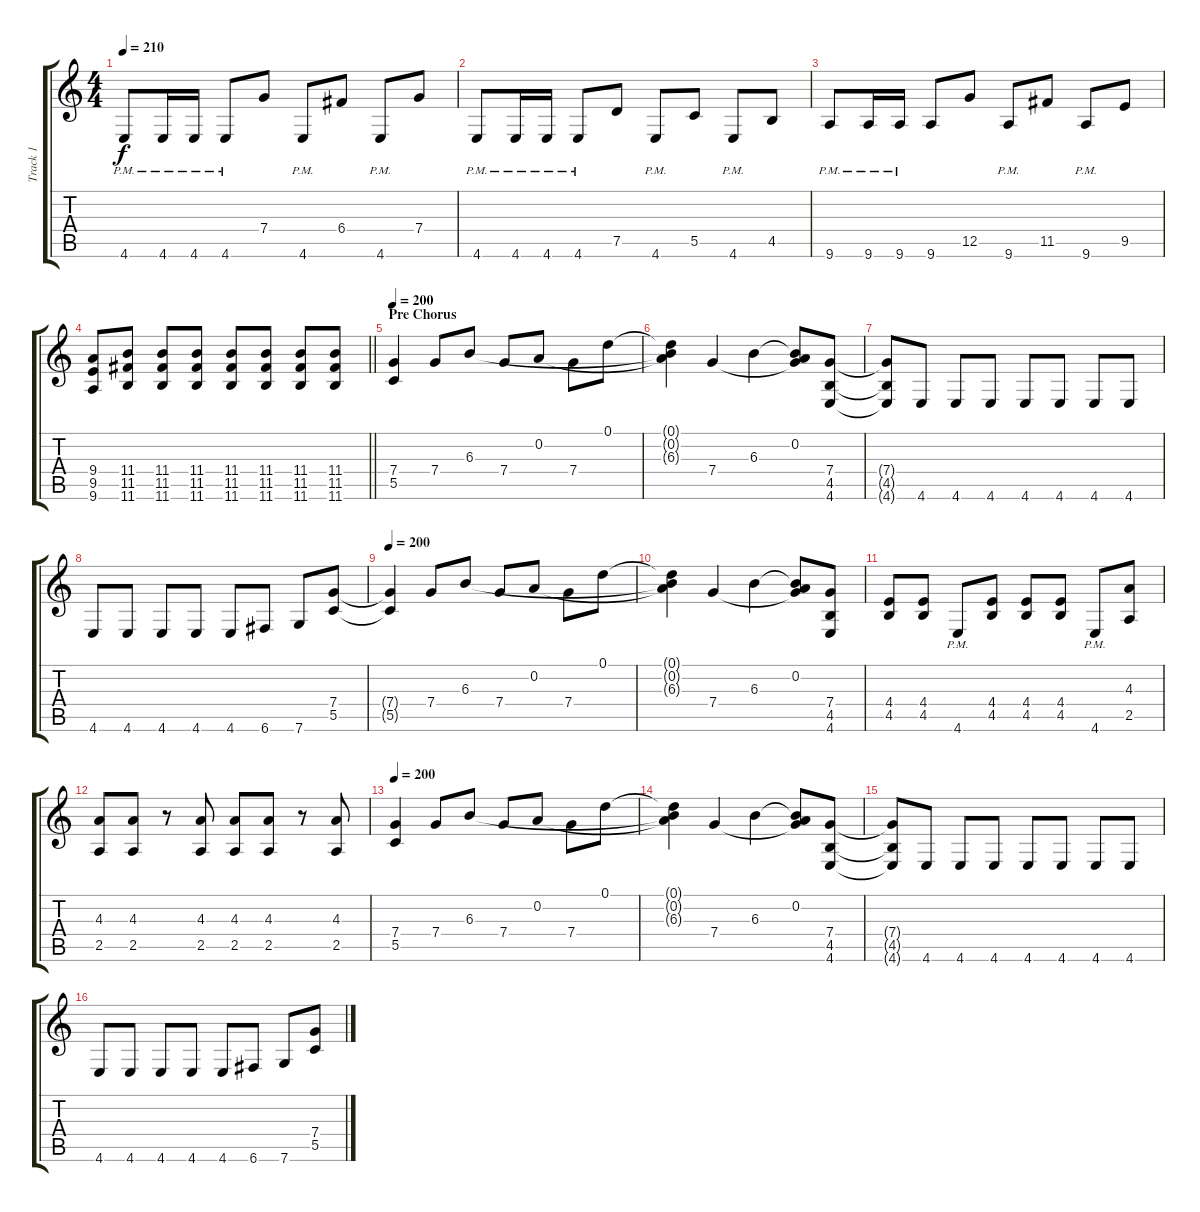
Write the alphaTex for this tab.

\track ("Track 1" "Track 1") {instrument distortionguitar}
\staff {score tabs}
\tuning (D4 A3 F3 C3 G2 C2) {hide}
\ts (4 4)
\tempo 210
\clef g2
\ks c
4.6{pm}.8{dy f} 4.6{pm}.16 4.6{pm}.16 4.6{pm}.8 7.4.8 4.6{pm}.8 6.4.8 4.6{pm}.8 7.4.8 |
4.6{pm}.8 4.6{pm}.16 4.6{pm}.16 4.6{pm}.8 7.5.8 4.6{pm}.8 5.5.8 4.6{pm}.8 4.5.8 |
9.6{pm}.8 9.6{pm}.16 9.6{pm}.16 9.6.8 12.5.8 9.6{pm}.8 11.5.8 9.6{pm}.8 9.5.8 |
\barLineRight lightlight
(9.4 9.5 9.6).8 (11.4 11.5 11.6).8 (11.4 11.5 11.6).8 (11.4 11.5 11.6).8 (11.4 11.5 11.6).8 (11.4 11.5 11.6).8 (11.4 11.5 11.6).8 (11.4 11.5 11.6).8 |
\section ("" "Pre Chorus")
\tempo 200
(7.4 5.5).4 7.4.8 6.3.8 7.4.8 0.2.8 7.4.8 0.1.8 |
(0.1{t} 0.2{t} 6.3{t}).4 7.4.4 6.3.4 (0.2 6.3{t} 7.4{t}).8 (7.4 4.5 4.6).8 |
(7.4{t} 4.5{t} 4.6{t}).8 4.6.8 4.6.8 4.6.8 4.6.8 4.6.8 4.6.8 4.6.8 |
4.6.8 4.6.8 4.6.8 4.6.8 4.6.8 6.6.8 7.6.8 (7.4 5.5).8 |
\tempo 200
(7.4{t} 5.5{t}).4 7.4.8 6.3.8 7.4.8 0.2.8 7.4.8 0.1.8 |
(0.1{t} 0.2{t} 6.3{t}).4 7.4.4 6.3.4 (0.2 6.3{t} 7.4{t}).8 (7.4 4.5 4.6).8 |
(4.4 4.5).8 (4.4 4.5).8 4.6{pm}.8 (4.4 4.5).8 (4.4 4.5).8 (4.4 4.5).8 4.6{pm}.8 (4.3 2.5).8 |
(4.3 2.5).8 (4.3 2.5).8 r.8 (4.3 2.5).8 (4.3 2.5).8 (4.3 2.5).8 r.8 (4.3 2.5).8 |
\tempo 200
(7.4 5.5).4 7.4.8 6.3.8 7.4.8 0.2.8 7.4.8 0.1.8 |
(0.1{t} 0.2{t} 6.3{t}).4 7.4.4 6.3.4 (0.2 6.3{t} 7.4{t}).8 (7.4 4.5 4.6).8 |
(7.4{t} 4.5{t} 4.6{t}).8 4.6.8 4.6.8 4.6.8 4.6.8 4.6.8 4.6.8 4.6.8 |
4.6.8 4.6.8 4.6.8 4.6.8 4.6.8 6.6.8 7.6.8 (7.4 5.5).8
